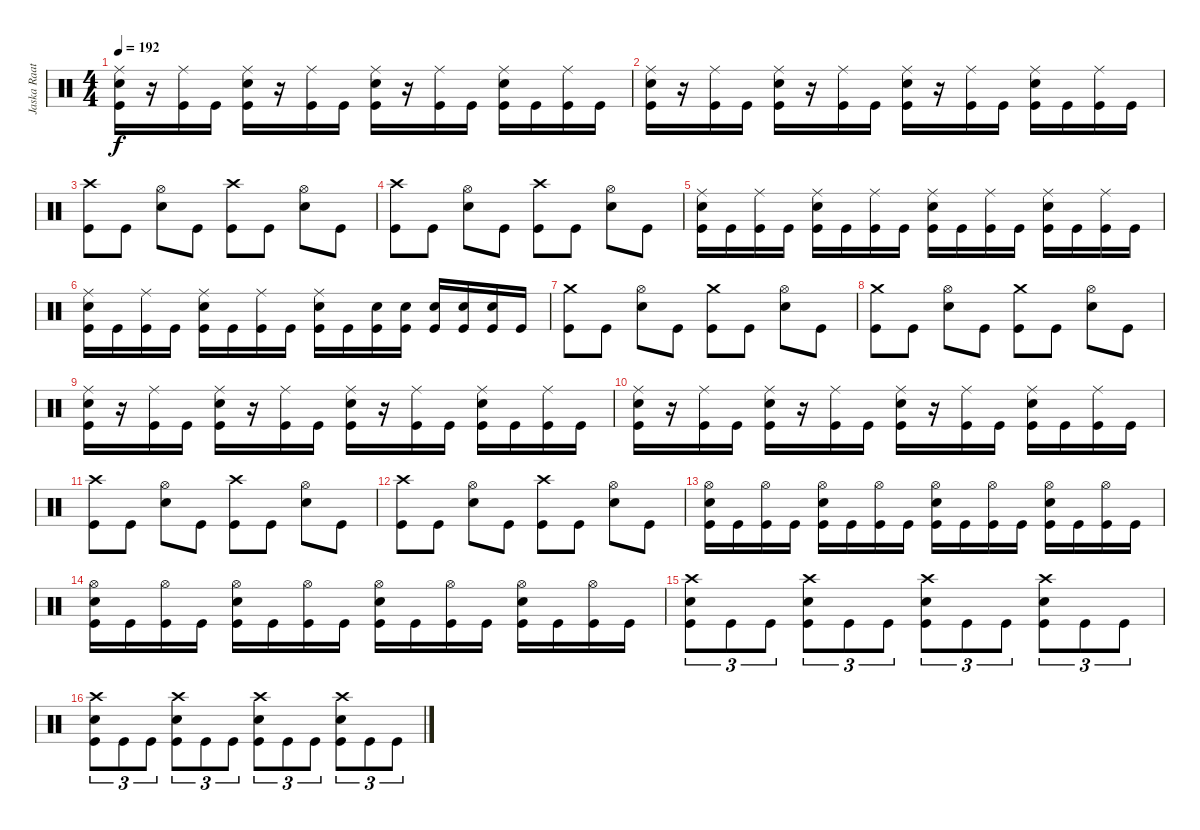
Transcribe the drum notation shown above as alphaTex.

\track ("Jaska Raatikainen" "Jaska Raat") {instrument percussion}
\staff {score}
\articulation defaults
\ts (4 4)
\tempo 192
\clef neutral
\ks c
("Ride (middle)" "Electric Snare (hit)" "Kick (hit)").16{dy f} r.16 ("Ride (middle)" "Kick (hit)").16 "Kick (hit)".16 ("Ride (middle)" "Electric Snare (hit)" "Kick (hit)").16 r.16 ("Ride (middle)" "Kick (hit)").16 "Kick (hit)".16 ("Ride (middle)" "Electric Snare (hit)" "Kick (hit)").16 r.16 ("Ride (middle)" "Kick (hit)").16 "Kick (hit)".16 ("Ride (middle)" "Electric Snare (hit)" "Kick (hit)").16 "Kick (hit)".16 ("Ride (middle)" "Kick (hit)").16 "Kick (hit)".16 |
("Ride (middle)" "Electric Snare (hit)" "Kick (hit)").16 r.16 ("Ride (middle)" "Kick (hit)").16 "Kick (hit)".16 ("Ride (middle)" "Electric Snare (hit)" "Kick (hit)").16 r.16 ("Ride (middle)" "Kick (hit)").16 "Kick (hit)".16 ("Ride (middle)" "Electric Snare (hit)" "Kick (hit)").16 r.16 ("Ride (middle)" "Kick (hit)").16 "Kick (hit)".16 ("Ride (middle)" "Electric Snare (hit)" "Kick (hit)").16 "Kick (hit)".16 ("Ride (middle)" "Kick (hit)").16 "Kick (hit)".16 |
("Crash high (hit)" "Kick (hit)").8 "Kick (hit)".8 ("Hi-Hat (open)" "Electric Snare (hit)").8 "Kick (hit)".8 ("Crash high (hit)" "Kick (hit)").8 "Kick (hit)".8 ("Hi-Hat (open)" "Electric Snare (hit)").8 "Kick (hit)".8 |
("Crash high (hit)" "Kick (hit)").8 "Kick (hit)".8 ("Hi-Hat (open)" "Electric Snare (hit)").8 "Kick (hit)".8 ("Crash high (hit)" "Kick (hit)").8 "Kick (hit)".8 ("Hi-Hat (open)" "Electric Snare (hit)").8 "Kick (hit)".8 |
("Ride (middle)" "Electric Snare (hit)" "Kick (hit)").16 "Kick (hit)".16 ("Ride (middle)" "Kick (hit)").16 "Kick (hit)".16 ("Ride (middle)" "Electric Snare (hit)" "Kick (hit)").16 "Kick (hit)".16 ("Ride (middle)" "Kick (hit)").16 "Kick (hit)".16 ("Ride (middle)" "Electric Snare (hit)" "Kick (hit)").16 "Kick (hit)".16 ("Ride (middle)" "Kick (hit)").16 "Kick (hit)".16 ("Ride (middle)" "Electric Snare (hit)" "Kick (hit)").16 "Kick (hit)".16 ("Ride (middle)" "Kick (hit)").16 "Kick (hit)".16 |
("Ride (middle)" "Electric Snare (hit)" "Kick (hit)").16 "Kick (hit)".16 ("Ride (middle)" "Kick (hit)").16 "Kick (hit)".16 ("Ride (middle)" "Electric Snare (hit)" "Kick (hit)").16 "Kick (hit)".16 ("Ride (middle)" "Kick (hit)").16 "Kick (hit)".16 ("Ride (middle)" "Electric Snare (hit)" "Kick (hit)").16 "Kick (hit)".16 ("Electric Snare (hit)" "Kick (hit)").16 ("Electric Snare (hit)" "Kick (hit)").16 ("Electric Snare (hit)" "Kick (hit)").16 ("Electric Snare (hit)" "Kick (hit)").16 ("Electric Snare (hit)" "Kick (hit)").16 "Kick (hit)".16 |
("Crash medium (hit)" "Kick (hit)").8 "Kick (hit)".8 ("Hi-Hat (open)" "Electric Snare (hit)").8 "Kick (hit)".8 ("Crash medium (hit)" "Kick (hit)").8 "Kick (hit)".8 ("Hi-Hat (open)" "Electric Snare (hit)").8 "Kick (hit)".8 |
("Crash medium (hit)" "Kick (hit)").8 "Kick (hit)".8 ("Hi-Hat (open)" "Electric Snare (hit)").8 "Kick (hit)".8 ("Crash medium (hit)" "Kick (hit)").8 "Kick (hit)".8 ("Hi-Hat (open)" "Electric Snare (hit)").8 "Kick (hit)".8 |
("Ride (middle)" "Electric Snare (hit)" "Kick (hit)").16 r.16 ("Ride (middle)" "Kick (hit)").16 "Kick (hit)".16 ("Ride (middle)" "Electric Snare (hit)" "Kick (hit)").16 r.16 ("Ride (middle)" "Kick (hit)").16 "Kick (hit)".16 ("Ride (middle)" "Electric Snare (hit)" "Kick (hit)").16 r.16 ("Ride (middle)" "Kick (hit)").16 "Kick (hit)".16 ("Ride (middle)" "Electric Snare (hit)" "Kick (hit)").16 "Kick (hit)".16 ("Ride (middle)" "Kick (hit)").16 "Kick (hit)".16 |
("Ride (middle)" "Electric Snare (hit)" "Kick (hit)").16 r.16 ("Ride (middle)" "Kick (hit)").16 "Kick (hit)".16 ("Ride (middle)" "Electric Snare (hit)" "Kick (hit)").16 r.16 ("Ride (middle)" "Kick (hit)").16 "Kick (hit)".16 ("Ride (middle)" "Electric Snare (hit)" "Kick (hit)").16 r.16 ("Ride (middle)" "Kick (hit)").16 "Kick (hit)".16 ("Ride (middle)" "Electric Snare (hit)" "Kick (hit)").16 "Kick (hit)".16 ("Ride (middle)" "Kick (hit)").16 "Kick (hit)".16 |
("Crash high (hit)" "Kick (hit)").8 "Kick (hit)".8 ("Hi-Hat (open)" "Electric Snare (hit)").8 "Kick (hit)".8 ("Crash high (hit)" "Kick (hit)").8 "Kick (hit)".8 ("Hi-Hat (open)" "Electric Snare (hit)").8 "Kick (hit)".8 |
("Crash high (hit)" "Kick (hit)").8 "Kick (hit)".8 ("Hi-Hat (open)" "Electric Snare (hit)").8 "Kick (hit)".8 ("Crash high (hit)" "Kick (hit)").8 "Kick (hit)".8 ("Hi-Hat (open)" "Electric Snare (hit)").8 "Kick (hit)".8 |
("Hi-Hat (open)" "Electric Snare (hit)" "Kick (hit)").16 "Kick (hit)".16 ("Hi-Hat (open)" "Kick (hit)").16 "Kick (hit)".16 ("Hi-Hat (open)" "Electric Snare (hit)" "Kick (hit)").16 "Kick (hit)".16 ("Hi-Hat (open)" "Kick (hit)").16 "Kick (hit)".16 ("Hi-Hat (open)" "Electric Snare (hit)" "Kick (hit)").16 "Kick (hit)".16 ("Hi-Hat (open)" "Kick (hit)").16 "Kick (hit)".16 ("Hi-Hat (open)" "Electric Snare (hit)" "Kick (hit)").16 "Kick (hit)".16 ("Hi-Hat (open)" "Kick (hit)").16 "Kick (hit)".16 |
("Hi-Hat (open)" "Electric Snare (hit)" "Kick (hit)").16 "Kick (hit)".16 ("Hi-Hat (open)" "Kick (hit)").16 "Kick (hit)".16 ("Hi-Hat (open)" "Electric Snare (hit)" "Kick (hit)").16 "Kick (hit)".16 ("Hi-Hat (open)" "Kick (hit)").16 "Kick (hit)".16 ("Hi-Hat (open)" "Electric Snare (hit)" "Kick (hit)").16 "Kick (hit)".16 ("Hi-Hat (open)" "Kick (hit)").16 "Kick (hit)".16 ("Hi-Hat (open)" "Electric Snare (hit)" "Kick (hit)").16 "Kick (hit)".16 ("Hi-Hat (open)" "Kick (hit)").16 "Kick (hit)".16 |
("Crash high (hit)" "Electric Snare (hit)" "Kick (hit)").8{tu (3 2)} "Kick (hit)".8{tu (3 2)} "Kick (hit)".8{tu (3 2)} ("Crash high (hit)" "Electric Snare (hit)" "Kick (hit)").8{tu (3 2)} "Kick (hit)".8{tu (3 2)} "Kick (hit)".8{tu (3 2)} ("Crash high (hit)" "Electric Snare (hit)" "Kick (hit)").8{tu (3 2)} "Kick (hit)".8{tu (3 2)} "Kick (hit)".8{tu (3 2)} ("Crash high (hit)" "Electric Snare (hit)" "Kick (hit)").8{tu (3 2)} "Kick (hit)".8{tu (3 2)} "Kick (hit)".8{tu (3 2)} |
("Crash high (hit)" "Electric Snare (hit)" "Kick (hit)").8{tu (3 2)} "Kick (hit)".8{tu (3 2)} "Kick (hit)".8{tu (3 2)} ("Crash high (hit)" "Electric Snare (hit)" "Kick (hit)").8{tu (3 2)} "Kick (hit)".8{tu (3 2)} "Kick (hit)".8{tu (3 2)} ("Crash high (hit)" "Electric Snare (hit)" "Kick (hit)").8{tu (3 2)} "Kick (hit)".8{tu (3 2)} "Kick (hit)".8{tu (3 2)} ("Crash high (hit)" "Electric Snare (hit)" "Kick (hit)").8{tu (3 2)} "Kick (hit)".8{tu (3 2)} "Kick (hit)".8{tu (3 2)}
